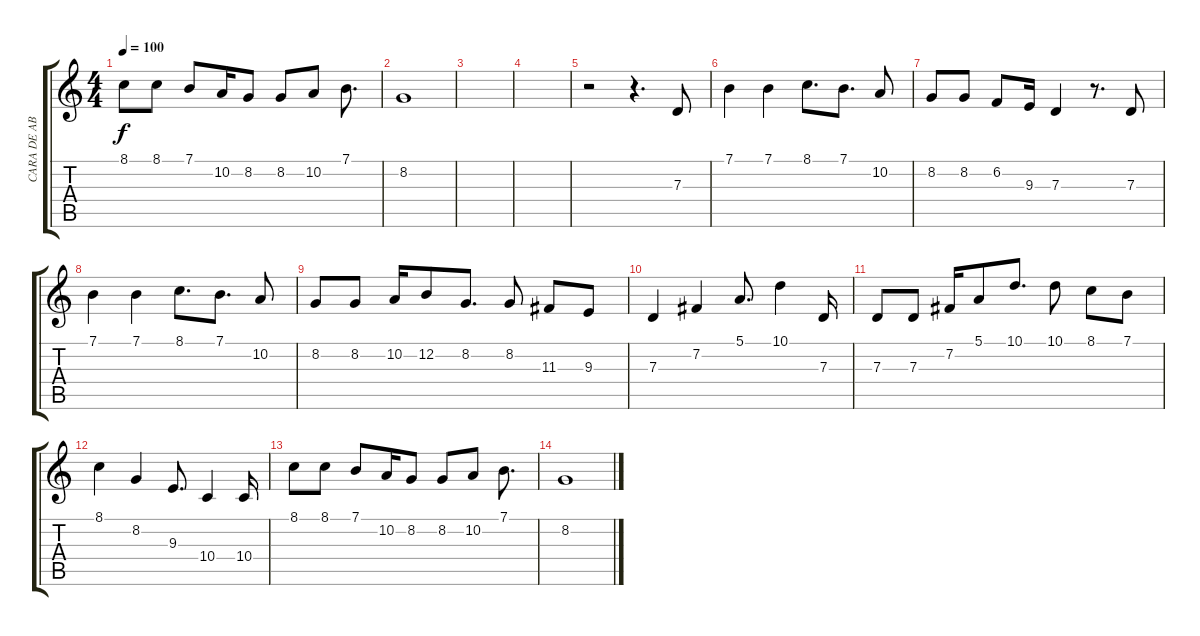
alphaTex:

\track ("CARA DE ABA" "CARA DE AB") {instrument musicbox}
\staff {score tabs}
\tuning (E4 B3 G3 D3 A2 E2) {hide}
\ts (4 4)
\tempo 100
\clef g2
\ks c
8.1.8{dy f} 8.1.8 7.1.8 10.2.16 8.2.8 8.2.8 10.2.8 7.1.8{d} |
8.2.1 |
|
|
r.2 r.4{d} 7.3.8 |
7.1.4 7.1.4 8.1.8{d} 7.1.8{d} 10.2.8 |
8.2.8 8.2.8 6.2.8 9.3.16 7.3.4 r.8{d} 7.3.8 |
7.1.4 7.1.4 8.1.8{d} 7.1.8{d} 10.2.8 |
8.2.8 8.2.8 10.2.16 12.2.8 8.2.8{d} 8.2.8 11.3.8 9.3.8 |
7.3.4 7.2.4 5.1.8{d} 10.1.4 7.3.16 |
7.3.8 7.3.8 7.2.16 5.1.8 10.1.8{d} 10.1.8 8.1.8 7.1.8 |
8.1.4 8.2.4 9.3.8{d} 10.4.4 10.4.16 |
8.1.8 8.1.8 7.1.8 10.2.16 8.2.8 8.2.8 10.2.8 7.1.8{d} |
8.2.1
